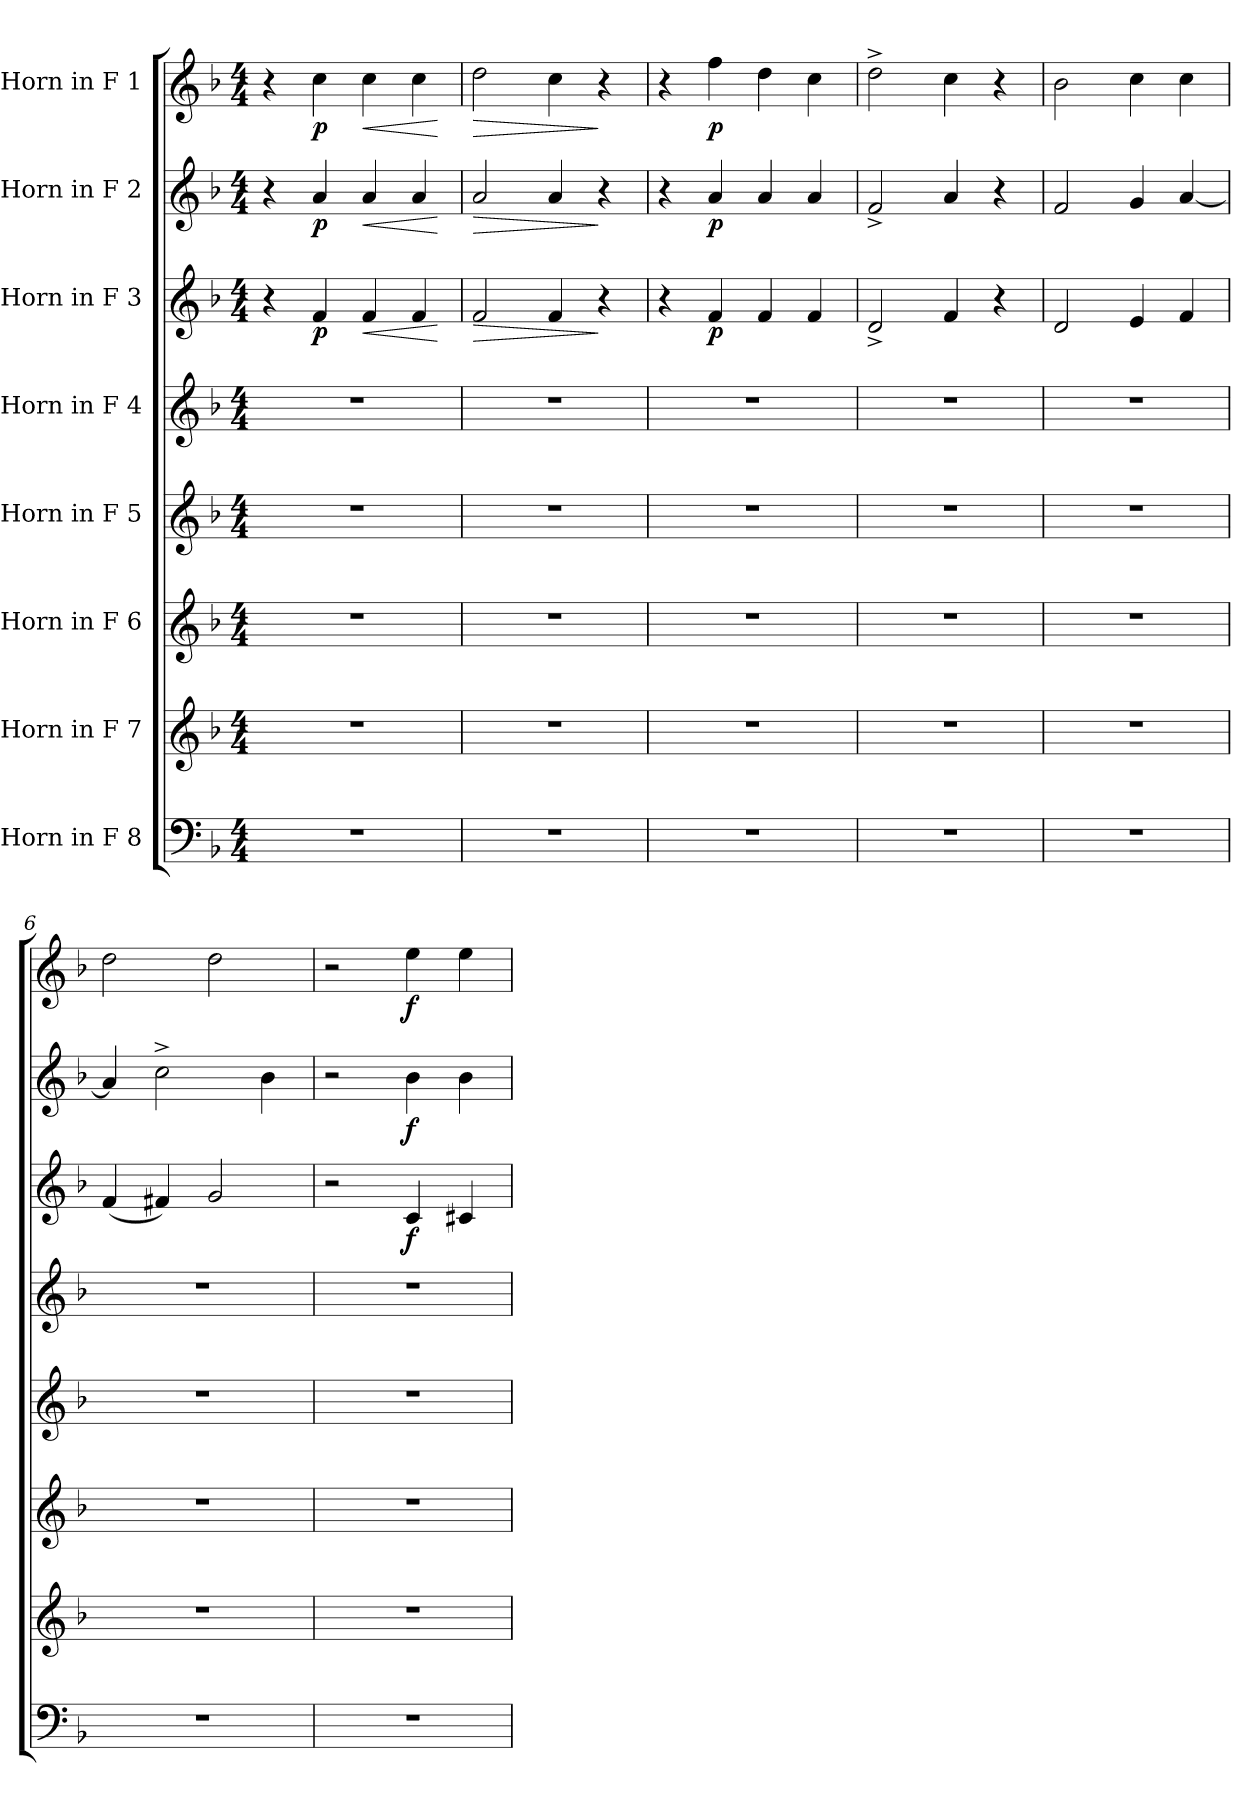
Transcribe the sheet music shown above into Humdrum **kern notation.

**kern	**kern	**kern	**kern	**kern	**kern	**dynam	**kern	**dynam	**kern	**dynam
*part8	*part7	*part6	*part5	*part4	*part3	*part3	*part2	*part2	*part1	*part1
*staff8	*staff7	*staff6	*staff5	*staff4	*staff3	*staff3	*staff2	*staff2	*staff1	*staff1
*I"Horn in F 8	*I"Horn in F 7	*I"Horn in F 6	*I"Horn in F 5	*I"Horn in F 4	*I"Horn in F 3	*	*I"Horn in F 2	*	*I"Horn in F 1	*
*clefF4	*clefG2	*clefG2	*clefG2	*clefG2	*clefG2	*	*clefG2	*	*clefG2	*
*ITrd4c7	*ITrd4c7	*ITrd4c7	*ITrd4c7	*ITrd4c7	*ITrd4c7	*	*ITrd4c7	*	*ITrd4c7	*
*k[b-e-]	*k[b-e-]	*k[b-e-]	*k[b-e-]	*k[b-e-]	*k[b-e-]	*	*k[b-e-]	*	*k[b-e-]	*
*M4/4	*M4/4	*M4/4	*M4/4	*M4/4	*M4/4	*	*M4/4	*	*M4/4	*
*MM60	*MM60	*MM60	*MM60	*MM60	*MM60	*	*MM60	*	*MM60	*
=1	=1	=1	=1	=1	=1	=1	=1	=1	=1	=1
1r	1r	1r	1r	1r	4r	.	4r	.	4r	.
!	!	!	!	!	!	!LO:DY:b	!	!LO:DY:b	!	!LO:DY:b
.	.	.	.	.	4B-/	p	4d/	p	4f\	p
!	!	!	!	!	!	!LO:HP:b	!	!LO:HP:b	!	!LO:HP:b
.	.	.	.	.	4B-/	<	4d/	<	4f\	<
.	.	.	.	.	4B-/	.	4d/	.	4f\	.
.	.	.	.	.	.	[	.	[	.	[
=2	=2	=2	=2	=2	=2	=2	=2	=2	=2	=2
!	!	!	!	!	!	!LO:HP:b	!	!LO:HP:b	!	!LO:HP:b
1r	1r	1r	1r	1r	2B-/	>	2d/	>	2g\	>
.	.	.	.	.	4B-/	.	4d/	.	4f\	.
.	.	.	.	.	4r	]	4r	]	4r	]
=3	=3	=3	=3	=3	=3	=3	=3	=3	=3	=3
1r	1r	1r	1r	1r	4r	.	4r	.	4r	.
!	!	!	!	!	!	!LO:DY:b	!	!LO:DY:b	!	!LO:DY:b
.	.	.	.	.	4B-/	p	4d/	p	4b-\	p
.	.	.	.	.	4B-/	.	4d/	.	4g\	.
.	.	.	.	.	4B-/	.	4d/	.	4f\	.
=4	=4	=4	=4	=4	=4	=4	=4	=4	=4	=4
1r	1r	1r	1r	1r	2G^/	.	2B-^/	.	2g^\	.
.	.	.	.	.	4B-/	.	4d/	.	4f\	.
.	.	.	.	.	4r	.	4r	.	4r	.
=5	=5	=5	=5	=5	=5	=5	=5	=5	=5	=5
1r	1r	1r	1r	1r	2G/	.	2B-/	.	2e-\	.
.	.	.	.	.	4A/	.	4c/	.	4f\	.
.	.	.	.	.	4B-/	.	[4d/	.	4f\	.
=6	=6	=6	=6	=6	=6	=6	=6	=6	=6	=6
1r	1r	1r	1r	1r	(4B-/	.	4d/]	.	2g\	.
.	.	.	.	.	4Bn/)	.	2f^\	.	.	.
.	.	.	.	.	2c/	.	.	.	2g\	.
.	.	.	.	.	.	.	4e-\	.	.	.
=7	=7	=7	=7	=7	=7	=7	=7	=7	=7	=7
1r	1r	1r	1r	1r	2r	.	2r	.	2r	.
!	!	!	!	!	!	!LO:DY:b	!	!LO:DY:b	!	!LO:DY:b
.	.	.	.	.	4F/	f	4e-\	f	4a\	f
.	.	.	.	.	4F#X/	.	4e-\	.	4a\	.
=	=	=	=	=	=	=	=	=	=	=
*-	*-	*-	*-	*-	*-	*-	*-	*-	*-	*-
